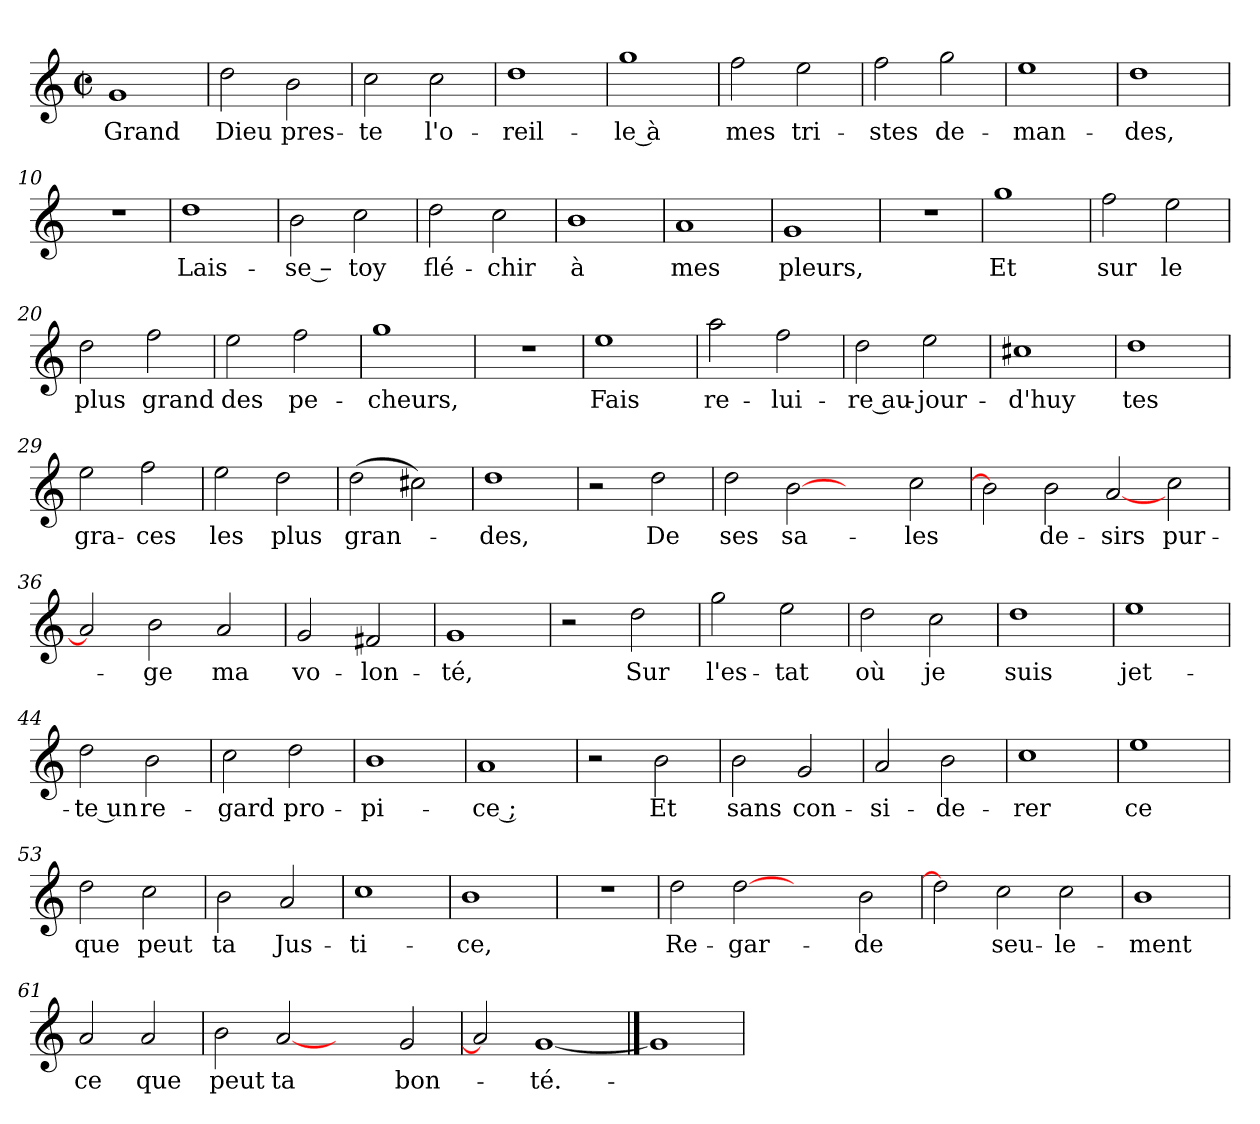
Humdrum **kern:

**kern	**text
*part1	*part1
*staff1	*staff1
*clefG2	*
*k[]	*
*C:	*
*M2/2	*
*met(c|)	*
=1	=1
1g	Grand
=2	=2
2dd\	Dieu
2b\	pres-
=3	=3
2cc\	-te
2cc\	l'o-
=4	=4
1dd	-reil-
=5	=5
1gg	-le à
=6	=6
2ff\	mes
2ee\	tri-
=7	=7
2ff\	-stes
2gg\	de-
!!LO:LB:g=z
=8	=8
1ee	-man-
=9	=9
1dd	-des,
=10	=10
1r	.
=11	=11
1dd	Lais-
=12	=12
2b\	-se –
2cc\	toy
=13	=13
2dd\	flé-
2cc\	-chir
=14	=14
1b	à
=15	=15
1a	mes
=16	=16
1g	pleurs,
!!LO:LB:g=z
=17	=17
1r	.
=18	=18
1gg	Et
=19	=19
2ff\	sur
2ee\	le
=20	=20
2dd\	plus
2ff\	grand
=21	=21
2ee\	des
2ff\	pe-
=22	=22
1gg	-cheurs,
=23	=23
1r	.
=24	=24
1ee	Fais
!!LO:LB:g=z
=25	=25
2aa\	re-
2ff\	-lui-
=26	=26
2dd\	re au-
2ee\	-jour-
=27	=27
1cc#X	-d'huy
=28	=28
1dd	tes
=29	=29
2ee\	gra-
2ff\	-ces
=30	=30
2ee\	les
2dd\	plus
=31	=31
(>2dd\	gran-
2cc#X\)	.
=32	=32
1dd	-des,
!!LO:LB:g=z
=33	=33
2r	.
2dd\	De
=34	=34
2dd\	ses
[2b	sa-
2ryy	.
2cc\	-les
=35	=35
2b]	.
2b\	de-
[2a	-sirs
2cc\	pur-
=36	=36
2a]	.
2b\	-ge
2a/	ma
=37	=37
2g/	vo-
2f#X/	-lon-
=38	=38
1g	-té,
!!LO:LB:g=z
=39	=39
2r	.
2dd\	Sur
=40	=40
2gg\	l'es-
2ee\	-tat
=41	=41
2dd\	où
2cc\	je
=42	=42
1dd	suis
=43	=43
1ee	jet-
=44	=44
2dd\	-te un
2b\	re-
=45	=45
2cc\	-gard
2dd\	pro-
=46	=46
1b	-pi-
!!LO:LB:g=z
=47	=47
1a	-ce ;
=48	=48
2r	.
2b\	Et
=49	=49
2b\	sans
2g/	con-
=50	=50
2a/	-si-
2b\	-de-
=51	=51
1cc	-rer
=52	=52
1ee	ce
=53	=53
2dd\	que
2cc\	peut
=54	=54
2b\	ta
2a/	Jus-
!!LO:LB:g=z
=55	=55
1cc	-ti-
=56	=56
1b	-ce,
=57	=57
1r	.
=58	=58
2dd\	Re-
[2dd	-gar-
2ryy	.
2b\	-de
=59	=59
2dd]	.
2cc\	seu-
2cc\	-le-
=60	=60
1b	-ment
=61	=61
2a/	ce
2a/	que
=62	=62
2b\	peut
[2a	ta
2ryy	.
2g/	bon-
=63	=63
2a]	.
[1g	-té.-
==64	==64
1g]	.
=	=
*-	*-
